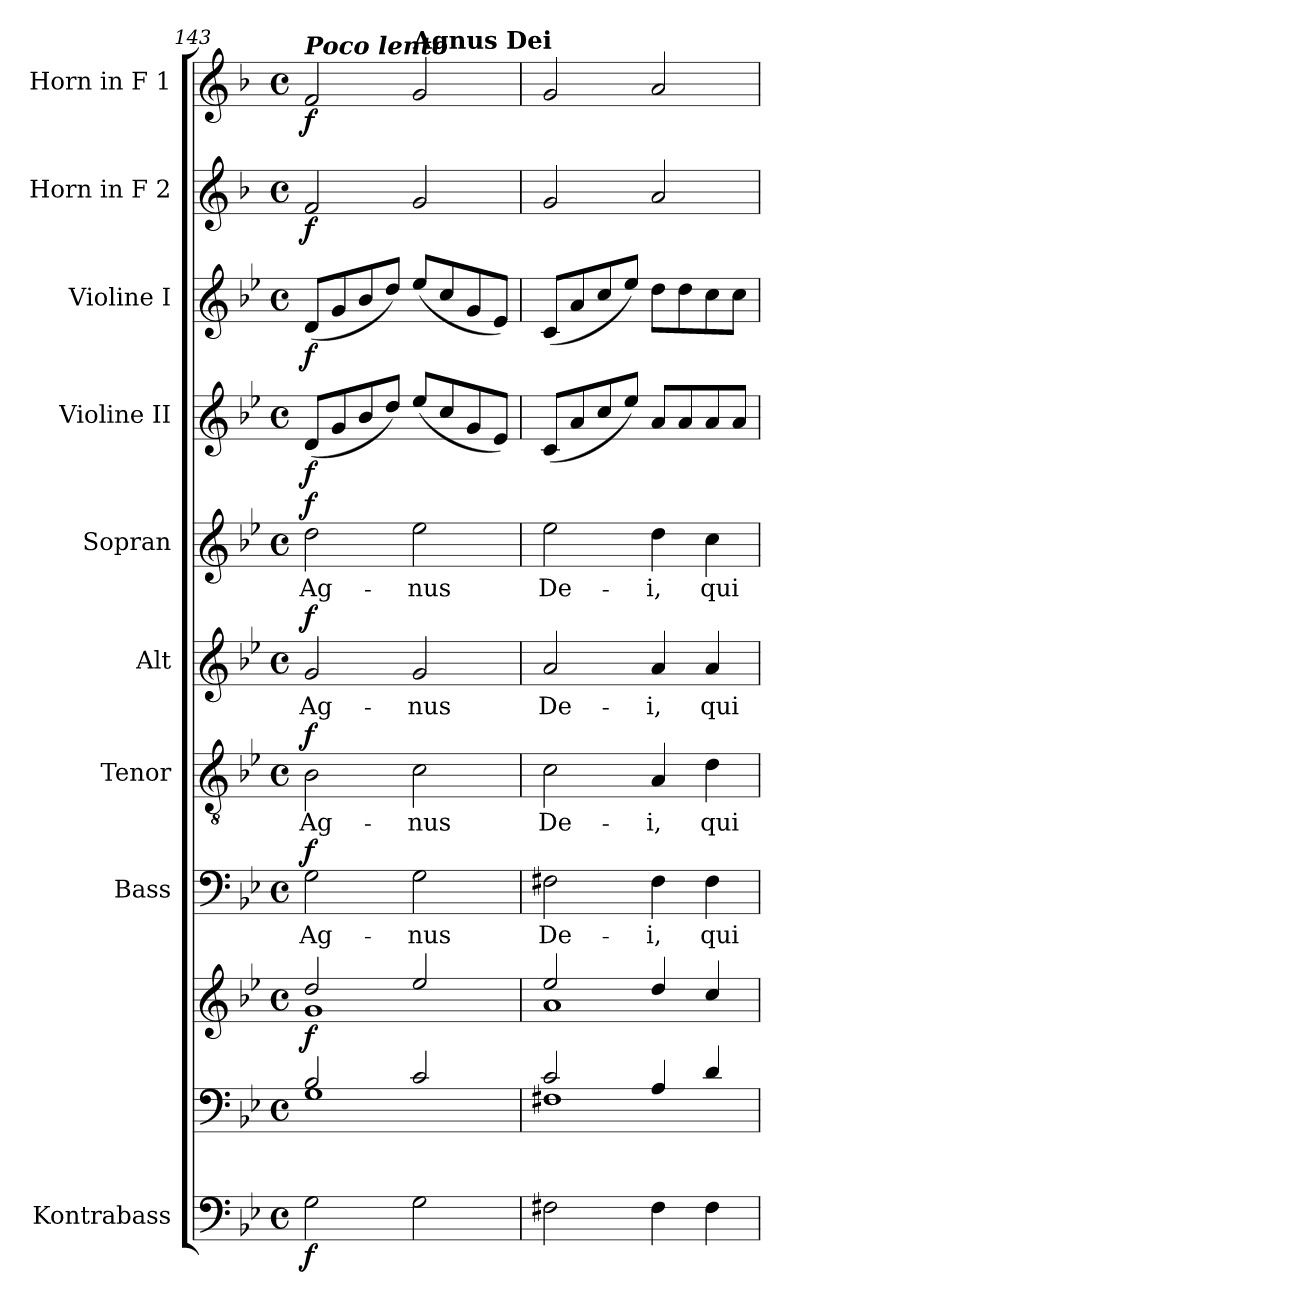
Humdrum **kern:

**kern	**dynam	**kern	**kern	**dynam	**kern	**text	**dynam	**kern	**text	**dynam	**kern	**text	**dynam	**kern	**text	**dynam	**kern	**dynam	**kern	**dynam	**kern	**dynam	**kern	**dynam
*part10	*part10	*part9	*part9	*part9	*part8	*part8	*part8	*part7	*part7	*part7	*part6	*part6	*part6	*part5	*part5	*part5	*part4	*part4	*part3	*part3	*part2	*part2	*part1	*part1
*staff11	*staff11	*staff10	*staff9	*staff9/10	*staff8	*staff8	*staff8	*staff7	*staff7	*staff7	*staff6	*staff6	*staff6	*staff5	*staff5	*staff5	*staff4	*staff4	*staff3	*staff3	*staff2	*staff2	*staff1	*staff1
*I"Kontrabass	*	*	*	*	*I"Bass	*	*	*I"Tenor	*	*	*I"Alt	*	*	*I"Sopran	*	*	*I"Violine II	*	*I"Violine I	*	*I"Horn in F 2	*	*I"Horn in F 1	*
*I'Kb.	*	*	*	*	*I'B.	*	*	*I'T.	*	*	*I'A.	*	*	*I'S.	*	*	*I'Vl. II	*	*I'Vl. I	*	*	*	*	*
!!LO:PB:g=z
*clefF4	*	*clefF4	*clefG2	*	*clefF4	*	*	*clefGv2	*	*	*clefG2	*	*	*clefG2	*	*	*clefG2	*	*clefG2	*	*clefG2	*	*clefG2	*
*ITrd7c12	*	*	*	*	*	*	*	*	*	*	*	*	*	*	*	*	*	*	*	*	*ITrd4c7	*	*ITrd4c7	*
*k[b-e-]	*	*k[b-e-]	*k[b-e-]	*	*k[b-e-]	*	*	*k[b-e-]	*	*	*k[b-e-]	*	*	*k[b-e-]	*	*	*k[b-e-]	*	*k[b-e-]	*	*k[b-e-]	*	*k[b-e-]	*
*B-:	*	*B-:	*B-:	*	*B-:	*	*	*B-:	*	*	*B-:	*	*	*B-:	*	*	*B-:	*	*B-:	*	*B-:	*	*B-:	*
*M4/4	*	*M4/4	*M4/4	*	*M4/4	*	*	*M4/4	*	*	*M4/4	*	*	*M4/4	*	*	*M4/4	*	*M4/4	*	*M4/4	*	*M4/4	*
*met(c)	*	*met(c)	*met(c)	*	*met(c)	*	*	*met(c)	*	*	*met(c)	*	*	*met(c)	*	*	*met(c)	*	*met(c)	*	*met(c)	*	*met(c)	*
=143	=143	=143	=143	=143	=143	=143	=143	=143	=143	=143	=143	=143	=143	=143	=143	=143	=143	=143	=143	=143	=143	=143	=143	=143
*	*	*^	*^	*	*	*	*	*	*	*	*	*	*	*	*	*	*	*	*	*	*	*	*	*
!	!	!	!	!	!	!	!	!	!	!	!	!	!	!	!	!	!	!	!	!	!	!	!	!	!LO:TX:a:Bi:t=Poco lento	!
!	!LO:DY:b	!	!	!	!	!LO:DY:b	!	!LO:LY:b	!LO:DY:a	!	!LO:LY:b	!LO:DY:a	!	!LO:LY:b	!LO:DY:a	!	!LO:LY:b	!LO:DY:a	!	!LO:DY:b	!	!LO:DY:b	!	!LO:DY:b	!	!LO:DY:b
2GG\	f	2B-/	1G	2dd/	1g	f	2G\	Ag-	f	2B-\	Ag-	f	2g/	Ag-	f	2dd\	Ag-	f	(<8d/L	f	(<8d/L	f	2B-/	f	2B-/	f
.	.	.	.	.	.	.	.	.	.	.	.	.	.	.	.	.	.	.	8g/	.	8g/	.	.	.	.	.
.	.	.	.	.	.	.	.	.	.	.	.	.	.	.	.	.	.	.	8b-/	.	8b-/	.	.	.	.	.
.	.	.	.	.	.	.	.	.	.	.	.	.	.	.	.	.	.	.	8dd/J)	.	8dd/J)	.	.	.	.	.
!	!	!	!	!	!	!	!	!	!	!	!	!	!	!	!	!	!	!	!	!	!	!	!	!	!LO:TX:a:B:t=Agnus Dei	!
!	!	!	!	!	!	!	!	!LO:LY:b	!	!	!LO:LY:b	!	!	!LO:LY:b	!	!	!LO:LY:b	!	!	!	!	!	!	!	!	!
2GG\	.	2c/	.	2ee-/	.	.	2G\	-nus	.	2c\	-nus	.	2g/	-nus	.	2ee-\	-nus	.	(<8ee-/L	.	(<8ee-/L	.	2c/	.	2c/	.
.	.	.	.	.	.	.	.	.	.	.	.	.	.	.	.	.	.	.	8cc/	.	8cc/	.	.	.	.	.
.	.	.	.	.	.	.	.	.	.	.	.	.	.	.	.	.	.	.	8g/	.	8g/	.	.	.	.	.
.	.	.	.	.	.	.	.	.	.	.	.	.	.	.	.	.	.	.	8e-/J)	.	8e-/J)	.	.	.	.	.
=144	=144	=144	=144	=144	=144	=144	=144	=144	=144	=144	=144	=144	=144	=144	=144	=144	=144	=144	=144	=144	=144	=144	=144	=144	=144	=144
!	!	!	!	!	!	!	!	!LO:LY:b	!	!	!LO:LY:b	!	!	!LO:LY:b	!	!	!LO:LY:b	!	!	!	!	!	!	!	!	!
2FF#X\	.	2c/	1F#X	2ee-/	1a	.	2F#X\	De-	.	2c\	De-	.	2a/	De-	.	2ee-\	De-	.	(<8c/L	.	(<8c/L	.	2c/	.	2c/	.
.	.	.	.	.	.	.	.	.	.	.	.	.	.	.	.	.	.	.	8a/	.	8a/	.	.	.	.	.
.	.	.	.	.	.	.	.	.	.	.	.	.	.	.	.	.	.	.	8cc/	.	8cc/	.	.	.	.	.
.	.	.	.	.	.	.	.	.	.	.	.	.	.	.	.	.	.	.	8ee-/J)	.	8ee-/J)	.	.	.	.	.
!	!	!	!	!	!	!	!	!LO:LY:b	!	!	!LO:LY:b	!	!	!LO:LY:b	!	!	!LO:LY:b	!	!	!	!	!	!	!	!	!
4FF#\	.	4A/	.	4dd/	.	.	4F#\	-i,	.	4A/	-i,	.	4a/	-i,	.	4dd\	-i,	.	8a/L	.	8dd\L	.	2d/	.	2d/	.
.	.	.	.	.	.	.	.	.	.	.	.	.	.	.	.	.	.	.	8a/	.	8dd\	.	.	.	.	.
!	!	!	!	!	!	!	!	!LO:LY:b	!	!	!LO:LY:b	!	!	!LO:LY:b	!	!	!LO:LY:b	!	!	!	!	!	!	!	!	!
4FF#\	.	4d/	.	4cc/	.	.	4F#\	qui	.	4d\	qui	.	4a/	qui	.	4cc\	qui	.	8a/	.	8cc\	.	.	.	.	.
.	.	.	.	.	.	.	.	.	.	.	.	.	.	.	.	.	.	.	8a/J	.	8cc\J	.	.	.	.	.
*	*	*v	*v	*	*	*	*	*	*	*	*	*	*	*	*	*	*	*	*	*	*	*	*	*	*	*
*	*	*	*v	*v	*	*	*	*	*	*	*	*	*	*	*	*	*	*	*	*	*	*	*	*	*
=	=	=	=	=	=	=	=	=	=	=	=	=	=	=	=	=	=	=	=	=	=	=	=	=
*-	*-	*-	*-	*-	*-	*-	*-	*-	*-	*-	*-	*-	*-	*-	*-	*-	*-	*-	*-	*-	*-	*-	*-	*-
